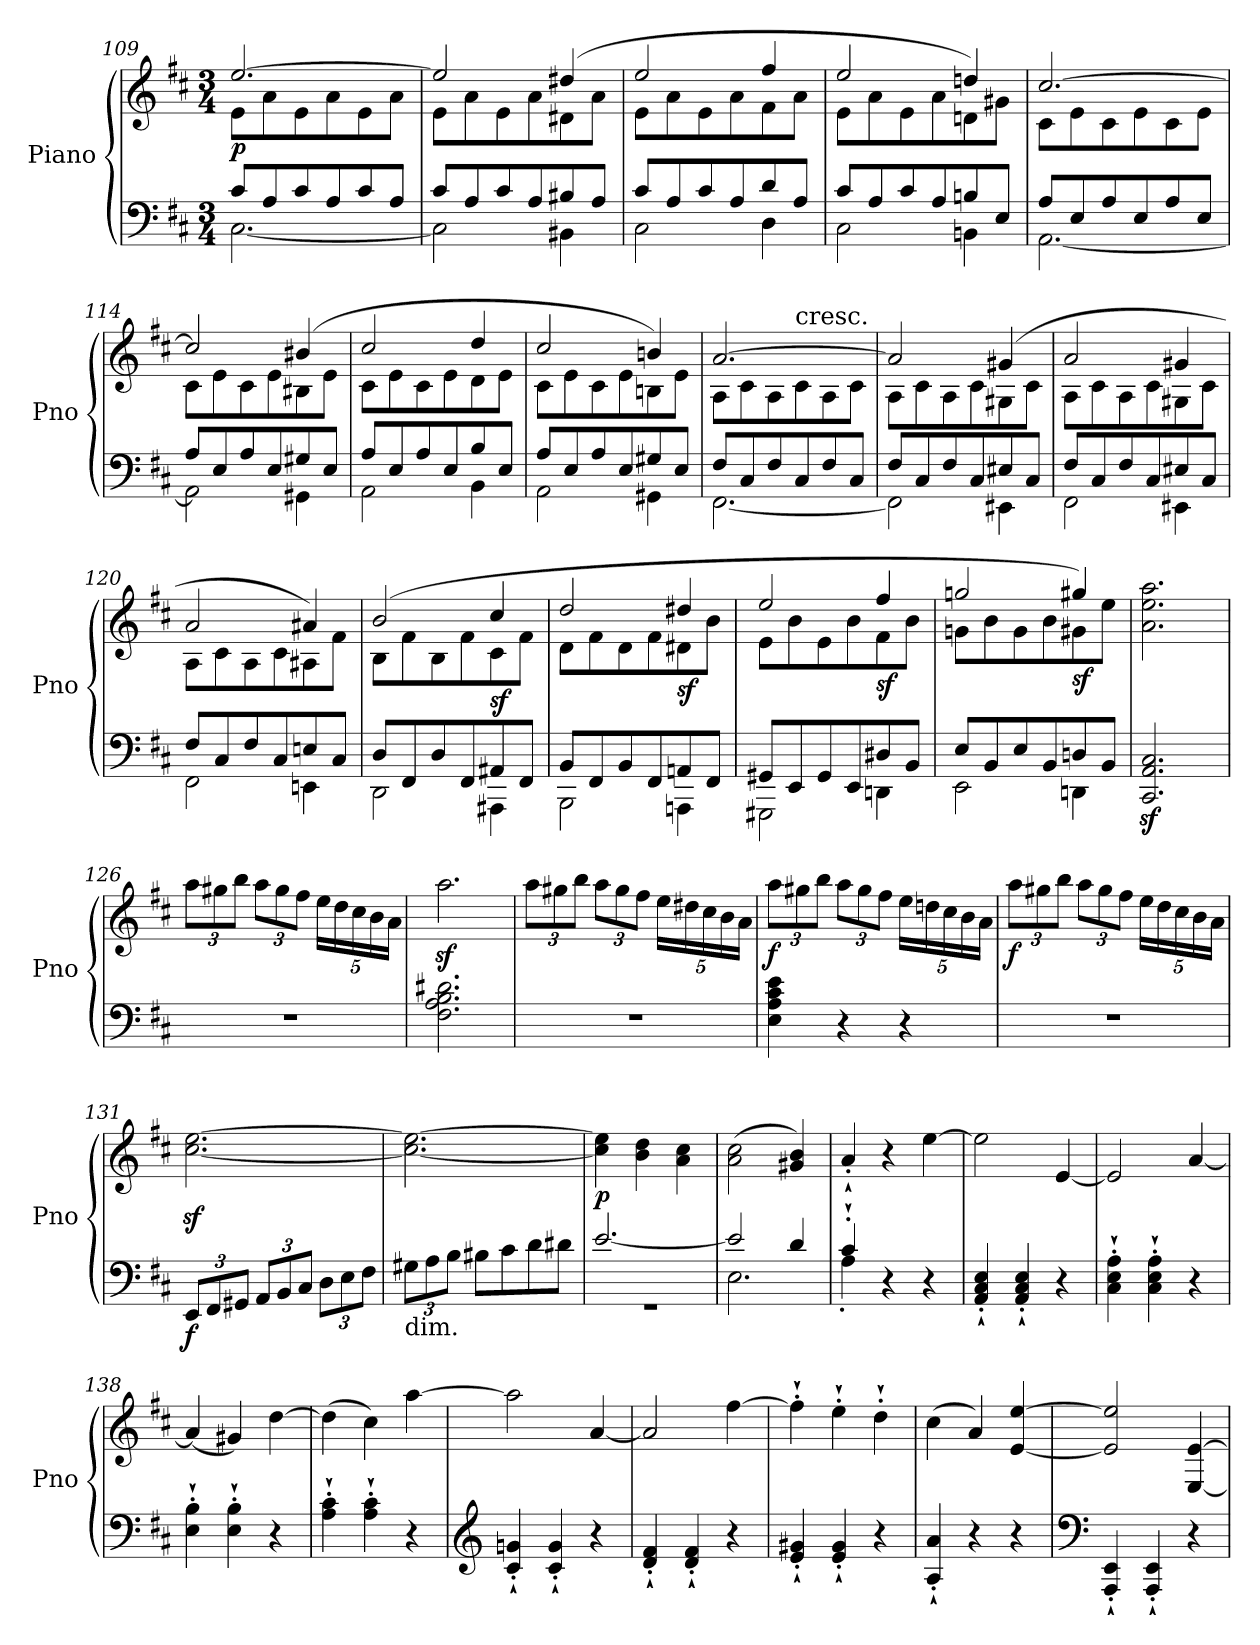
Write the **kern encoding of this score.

**kern	**kern	**dynam
*part1	*part1	*part1
*staff2	*staff1	*staff1/2
*I"Piano	*	*
*I'Pno	*	*
*clefF4	*clefG2	*
*k[f#c#]	*k[f#c#]	*
*D:	*D:	*
*M3/4	*M3/4	*
=109	=109	=109
*^	*^	*
!	!	!	!	!LO:DY:b
8c#/L	[2.C#\	[2.ee/	8e\L	p
8A/	.	.	8a\	.
8c#/	.	.	8e\	.
8A/	.	.	8a\	.
8c#/	.	.	8e\	.
8A/J	.	.	8a\J	.
=110	=110	=110	=110	=110
8c#/L	2C#\]	2ee/]	8e\L	.
8A/	.	.	8a\	.
8c#/	.	.	8e\	.
8A/	.	.	8a\	.
8B#X/	4BB#X\	(>4dd#X/	8d#X\	.
8A/J	.	.	8a\J	.
=111	=111	=111	=111	=111
8c#/L	2C#\	2ee/	8e\L	.
8A/	.	.	8a\	.
8c#/	.	.	8e\	.
8A/	.	.	8a\	.
8d/	4D\	4ff#/	8f#\	.
8A/J	.	.	8a\J	.
=112	=112	=112	=112	=112
8c#/L	2C#\	2ee/	8e\L	.
8A/	.	.	8a\	.
8c#/	.	.	8e\	.
8A/	.	.	8a\	.
8Bn/	4BBn\	4ddn/)	8dn\	.
8E/J	.	.	8g#X\J	.
=113	=113	=113	=113	=113
8A/L	[2.AA\	[2.cc#/	8c#\L	.
8E/	.	.	8e\	.
8A/	.	.	8c#\	.
8E/	.	.	8e\	.
8A/	.	.	8c#\	.
8E/J	.	.	8e\J	.
=114	=114	=114	=114	=114
8A/L	2AA\]	2cc#/]	8c#\L	.
8E/	.	.	8e\	.
8A/	.	.	8c#\	.
8E/	.	.	8e\	.
8G#X/	4GG#X\	(>4b#X/	8B#X\	.
8E/J	.	.	8e\J	.
=115	=115	=115	=115	=115
8A/L	2AA\	2cc#/	8c#\L	.
8E/	.	.	8e\	.
8A/	.	.	8c#\	.
8E/	.	.	8e\	.
8B/	4BB\	4dd/	8d\	.
8E/J	.	.	8e\J	.
=116	=116	=116	=116	=116
8A/L	2AA\	2cc#/	8c#\L	.
8E/	.	.	8e\	.
8A/	.	.	8c#\	.
8E/	.	.	8e\	.
8G#X/	4GG#X\	4bn/)	8Bn\	.
8E/J	.	.	8e\J	.
=117	=117	=117	=117	=117
8F#/L	[2.FF#\	[2.a/	8A\L	.
8C#/	.	.	8c#\	.
8F#/	.	.	8A\	.
!	!	!	!LO:TX:a:t=cresc.	!
8C#/	.	.	8c#\	.
8F#/	.	.	8A\	.
8C#/J	.	.	8c#\J	.
=118	=118	=118	=118	=118
8F#/L	2FF#\]	2a/]	8A\L	.
8C#/	.	.	8c#\	.
8F#/	.	.	8A\	.
8C#/	.	.	8c#\	.
8E#X/	4EE#X\	(>4g#X/	8G#X\	.
8C#/J	.	.	8c#\J	.
=119	=119	=119	=119	=119
8F#/L	2FF#\	2a/	8A\L	.
8C#/	.	.	8c#\	.
8F#/	.	.	8A\	.
8C#/	.	.	8c#\	.
8E#X/	4EE#X\	4g#X/	8G#X\	.
8C#/J	.	.	8c#\J	.
=120	=120	=120	=120	=120
8F#/L	2FF#\	2a/	8A\L	.
8C#/	.	.	8c#\	.
8F#/	.	.	8A\	.
8C#/	.	.	8c#\	.
8En/	4EEn\	4a#X/)	8A#X\	.
8C#/J	.	.	8f#\J	.
=121	=121	=121	=121	=121
8D/L	2DD\	(>2b/	8B\L	.
8FF#/	.	.	8f#\	.
8D/	.	.	8B\	.
8FF#/	.	.	8f#\	.
!	!	!	!	!LO:DY:b
8AA#X/	4AAA#X\	4cc#/	8c#\	sf
8FF#/J	.	.	8f#\J	.
=122	=122	=122	=122	=122
8BB/L	2BBB\	2dd/	8d\L	.
8FF#/	.	.	8f#\	.
8BB/	.	.	8d\	.
8FF#/	.	.	8f#\	.
!	!	!	!	!LO:DY:b
8AAn/	4AAAn\	4dd#X/	8d#X\	sf
8FF#/J	.	.	8b\J	.
=123	=123	=123	=123	=123
8GG#X/L	2GGG#X\	2ee/	8e\L	.
8EE/	.	.	8b\	.
8GG#/	.	.	8e\	.
8EE/	.	.	8b\	.
!	!	!	!	!LO:DY:b
8D#X/	4DDn\	4ff#/	8f#\	sf
8BB/J	.	.	8b\J	.
=124	=124	=124	=124	=124
8E/L	2EE\	2ggn/	8gn\L	.
8BB/	.	.	8b\	.
8E/	.	.	8g\	.
8BB/	.	.	8b\	.
!	!	!	!	!LO:DY:b
8Dn/	4DDn\	4gg#X/)	8g#X\	sf
8BB/J	.	.	8ee\J	.
*v	*v	*	*	*
*	*v	*v	*
=125	=125	=125
2.CC#/z> 2.AA/z> 2.C#/z>	2.a\ 2.ee\ 2.aa\	.
=126	=126	=126
*	*Xbrackettup	*
2.r	12aa\L	.
.	12gg#X\	.
.	12bb\J	.
.	12aa\L	.
.	12gg#\	.
.	12ff#\J	.
.	20ee\LL	.
.	20dd\	.
.	20cc#\	.
.	20b\	.
.	20a\JJ	.
=127	=127	=127
2.F#\ 2.A\ 2.B\ 2.d#X\	2.aaz<\	.
=128	=128	=128
2.r	12aa\L	.
.	12gg#X\	.
.	12bb\J	.
.	12aa\L	.
.	12gg#\	.
.	12ff#\J	.
.	20ee\LL	.
.	20dd#X\	.
.	20cc#\	.
.	20b\	.
.	20a\JJ	.
=129	=129	=129
!	!	!LO:DY:b
4E\ 4A\ 4c#\ 4e\	12aa\L	f
.	12gg#X\	.
.	12bb\J	.
4r	12aa\L	.
.	12gg#\	.
.	12ff#\J	.
4r	20ee\LL	.
.	20ddn\	.
.	20cc#\	.
.	20b\	.
.	20a\JJ	.
=130	=130	=130
!	!	!LO:DY:b
2.r	12aa\L	f
.	12gg#X\	.
.	12bb\J	.
.	12aa\L	.
.	12gg#\	.
.	12ff#\J	.
.	20ee\LL	.
.	20dd\	.
.	20cc#\	.
.	20b\	.
.	20a\JJ	.
=131	=131	=131
*Xbrackettup	*	*
!	!	!LO:DY:b=2
12EE/L	[2.cc#\z< [2.ee\z<	f
12FF#/	.	.
12GG#X/J	.	.
12AA/L	.	.
12BB/	.	.
12C#/J	.	.
12D\L	.	.
12E\	.	.
12F#\J	.	.
=132	=132	=132
!LO:TX:b:t=dim.	!	!
12G#X\L	2.cc#\_ 2.ee\_	.
12A\	.	.
12B\J	.	.
8B#X\L	.	.
8c#\	.	.
8d\	.	.
8d#X\J	.	.
=133	=133	=133
*^	*	*
!	!	!	!LO:DY:b
2.rGG	[2.e/	4cc#\] 4ee\]	p
.	.	4b\ 4dd\	.
.	.	4a\ 4cc#\	.
=134	=134	=134	=134
2.E\	2e/]	(>2a\ 2cc#\	.
.	4d/	4g#X/ 4b/)	.
=135	=135	=135	=135
4c#'`/	4A'\	4a'`/	.
4r	2ryy	4r	.
4r	.	[4ee\	.
*v	*v	*	*
=136	=136	=136
4AA/'` 4C#/'` 4E/'`	2ee\]	.
4AA/'` 4C#/'` 4E/'`	.	.
4r	[4e/	.
=137	=137	=137
4C#\'` 4E\'` 4A\'`	2e/]	.
4C#\'` 4E\'` 4A\'`	.	.
4r	[4a/	.
=138	=138	=138
4E\'` 4B\'`	(<4a/]	.
4E\'` 4B\'`	4g#X/)	.
4r	[4dd\	.
=139	=139	=139
4A\'` 4c#\'`	(>4dd\]	.
4A\'` 4c#\'`	4cc#\)	.
4r	[4aa\	.
=140	=140	=140
*clefG2	*	*
4c#/'` 4gn/'`	2aa\]	.
4c#/'` 4g/'`	.	.
4r	[4a/	.
=141	=141	=141
4d/'` 4f#/'`	2a/]	.
4d/'` 4f#/'`	.	.
4r	[4ff#\	.
=142	=142	=142
4e/'` 4g#X/'`	4ff#'`\]	.
4e/'` 4g#/'`	4ee'`\	.
4r	4dd'`\	.
=143	=143	=143
4A/'` 4a/'`	(>4cc#\	.
4r	4a/)	.
4r	[4e/ [4ee/	.
=144	=144	=144
*clefF4	*	*
4AAA/'` 4EE/'`	2e/] 2ee/]	.
4AAA/'` 4EE/'`	.	.
4r	[4E/ [4e/	.
=	=	=
*-	*-	*-
